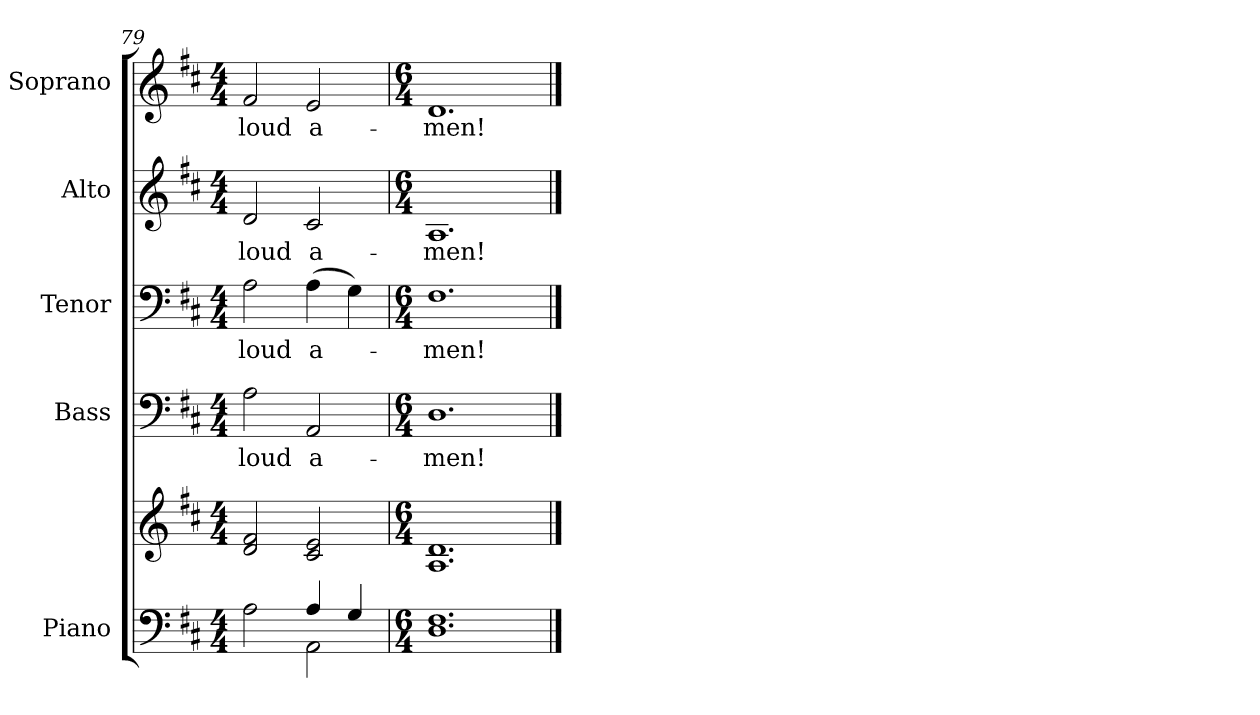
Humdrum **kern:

**kern	**kern	**kern	**text	**kern	**text	**kern	**text	**kern	**text
*part5	*part5	*part4	*part4	*part3	*part3	*part2	*part2	*part1	*part1
*staff6	*staff5	*staff4	*staff4	*staff3	*staff3	*staff2	*staff2	*staff1	*staff1
*I"Piano	*	*I"Bass	*	*I"Tenor	*	*I"Alto	*	*I"Soprano	*
*I'Pno.	*	*I'B.	*	*I'T.	*	*I'A.	*	*I'S.	*
*clefF4	*clefG2	*clefF4	*	*clefF4	*	*clefG2	*	*clefG2	*
*k[f#c#]	*k[f#c#]	*k[f#c#]	*	*k[f#c#]	*	*k[f#c#]	*	*k[f#c#]	*
*D:	*D:	*D:	*	*D:	*	*D:	*	*D:	*
*M4/4	*M4/4	*M4/4	*	*M4/4	*	*M4/4	*	*M4/4	*
=79	=79	=79	=79	=79	=79	=79	=79	=79	=79
*^	*	*	*	*	*	*	*	*	*
!	!	!	!	!LO:LY:b:color=#000000	!	!	!	!	!	!
!	!	!	!	!	!	!LO:LY:b:color=#000000	!	!	!	!
!	!	!	!	!	!	!	!	!LO:LY:b:color=#000000	!	!
!	!	!	!	!	!	!	!	!	!	!LO:LY:b:color=#000000
2Ai\	2ryy	2di/ 2f#i	2Ai\	loud	2Ai\	loud	2di/	loud	2f#i/	loud
!	!	!	!	!LO:LY:b:color=#000000	!	!	!	!	!	!
!	!	!	!	!	!	!LO:LY:b:color=#000000	!	!	!	!
!	!	!	!	!	!	!	!	!LO:LY:b:color=#000000	!	!
!	!	!	!	!	!	!	!	!	!	!LO:LY:b:color=#000000
4Ai/	2AAi\	2c#i/ 2ei	2AAi/	a-	(4Ai\	a-	2c#i/	a-	2ei/	a-
4Gi/	.	.	.	.	4Gi\)	.	.	.	.	.
*v	*v	*	*	*	*	*	*	*	*	*
=80	=80	=80	=80	=80	=80	=80	=80	=80	=80
*M6/4	*M6/4	*M6/4	*	*M6/4	*	*M6/4	*	*M6/4	*
!	!	!	!LO:LY:b:color=#000000	!	!	!	!	!	!
!	!	!	!	!	!LO:LY:b:color=#000000	!	!	!	!
!	!	!	!	!	!	!	!LO:LY:b:color=#000000	!	!
!	!	!	!	!	!	!	!	!	!LO:LY:b:color=#000000
1.Di 1.F#i	1.Ai 1.di	1.Di	-men!	1.F#i	-men!	1.Ai	-men!	1.di	-men!
==	==	==	==	==	==	==	==	==	==
*-	*-	*-	*-	*-	*-	*-	*-	*-	*-
